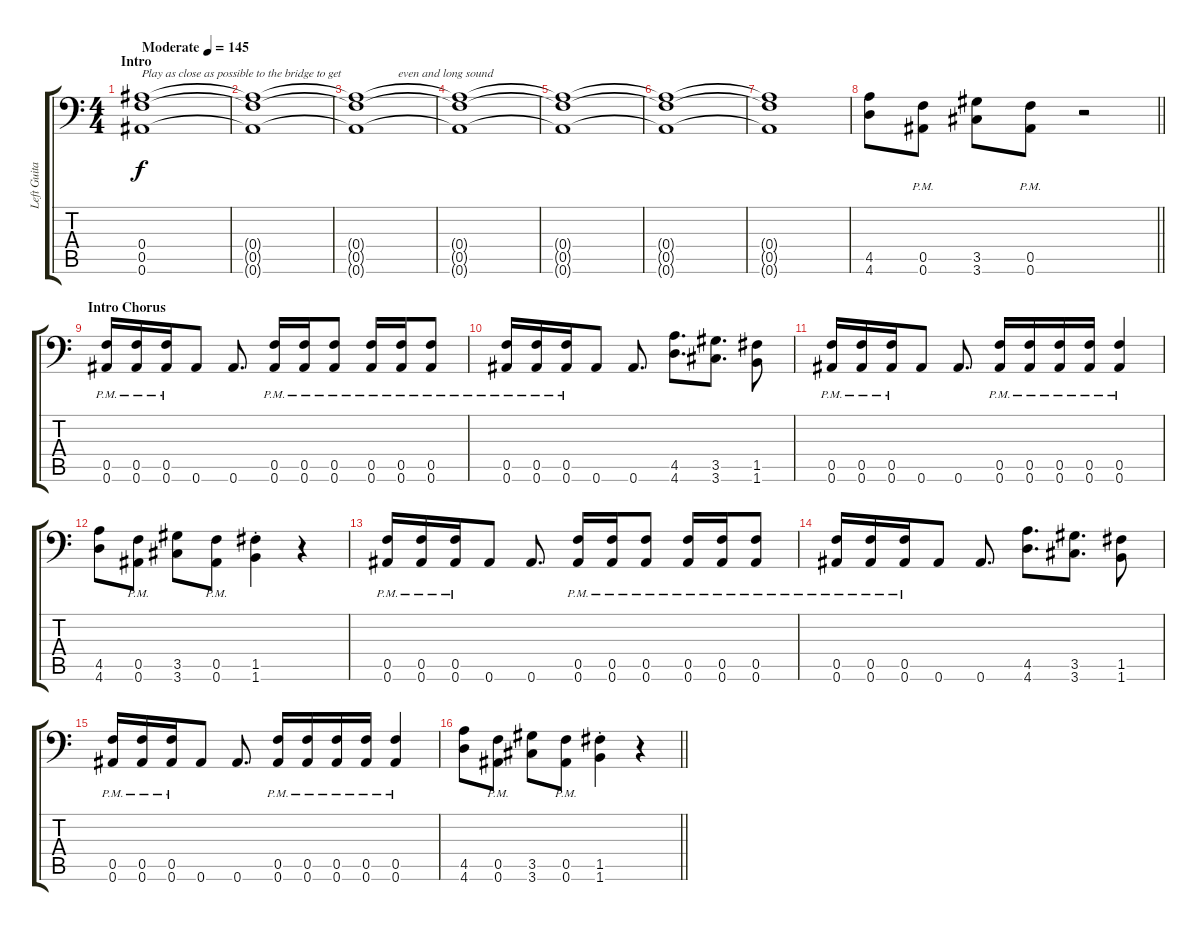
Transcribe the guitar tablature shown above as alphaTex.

\track ("Left Guitar" "Left Guita") {instrument distortionguitar}
\staff {score tabs}
\tuning (C4 G3 Eb3 Bb2 F2 Bb1) {hide}
\ts (4 4)
\section ("" "Intro")
\tempo (145 "Moderate")
\clef f4
\ks c
(0.4 0.5 0.6).1{txt "Play as close as possible to the bridge to get" dy f instrument distortionguitar} |
(0.4{t} 0.5{t} 0.6{t}).1 |
(0.4{t} 0.5{t} 0.6{t}).1{txt "              even and long sound"} |
(0.4{t} 0.5{t} 0.6{t}).1 |
(0.4{t} 0.5{t} 0.6{t}).1 |
(0.4{t} 0.5{t} 0.6{t}).1 |
(0.4{t} 0.5{t} 0.6{t}).1 |
\barLineRight lightlight
(4.5 4.6).8 (0.5{pm} 0.6{pm}).8 (3.5 3.6).8 (0.5{pm} 0.6{pm}).8 r.2 |
\section ("" "Intro Chorus")
(0.5{pm} 0.6{pm}).16 (0.5{pm} 0.6{pm}).16 (0.5{pm} 0.6{pm}).16 0.6.8 0.6.8{d} (0.5{pm} 0.6{pm}).16 (0.5{pm} 0.6{pm}).16 (0.5{pm} 0.6{pm}).8 (0.5{pm} 0.6{pm}).16 (0.5{pm} 0.6{pm}).16 (0.5{pm} 0.6{pm}).8 |
(0.5{pm} 0.6{pm}).16 (0.5{pm} 0.6{pm}).16 (0.5{pm} 0.6{pm}).16 0.6.8 0.6.8{d} (4.5 4.6).8{d} (3.5 3.6).8{d} (1.5 1.6).8 |
(0.5{pm} 0.6{pm}).16 (0.5{pm} 0.6{pm}).16 (0.5{pm} 0.6{pm}).16 0.6.8 0.6.8{d} (0.5{pm} 0.6{pm}).16 (0.5{pm} 0.6{pm}).16 (0.5{pm} 0.6{pm}).16 (0.5{pm} 0.6{pm}).16 (0.5{pm} 0.6{pm}).4 |
(4.5 4.6).8 (0.5{pm} 0.6{pm}).8 (3.5 3.6).8 (0.5{pm} 0.6{pm}).8 (1.5{st} 1.6{st}).4 r.4 |
(0.5{pm} 0.6{pm}).16 (0.5{pm} 0.6{pm}).16 (0.5{pm} 0.6{pm}).16 0.6.8 0.6.8{d} (0.5{pm} 0.6{pm}).16 (0.5{pm} 0.6{pm}).16 (0.5{pm} 0.6{pm}).8 (0.5{pm} 0.6{pm}).16 (0.5{pm} 0.6{pm}).16 (0.5{pm} 0.6{pm}).8 |
(0.5{pm} 0.6{pm}).16 (0.5{pm} 0.6{pm}).16 (0.5{pm} 0.6{pm}).16 0.6.8 0.6.8{d} (4.5 4.6).8{d} (3.5 3.6).8{d} (1.5 1.6).8 |
(0.5{pm} 0.6{pm}).16 (0.5{pm} 0.6{pm}).16 (0.5{pm} 0.6{pm}).16 0.6.8 0.6.8{d} (0.5{pm} 0.6{pm}).16 (0.5{pm} 0.6{pm}).16 (0.5{pm} 0.6{pm}).16 (0.5{pm} 0.6{pm}).16 (0.5{pm} 0.6{pm}).4 |
\barLineRight lightlight
(4.5 4.6).8 (0.5{pm} 0.6{pm}).8 (3.5 3.6).8 (0.5{pm} 0.6{pm}).8 (1.5{st} 1.6{st}).4 r.4
